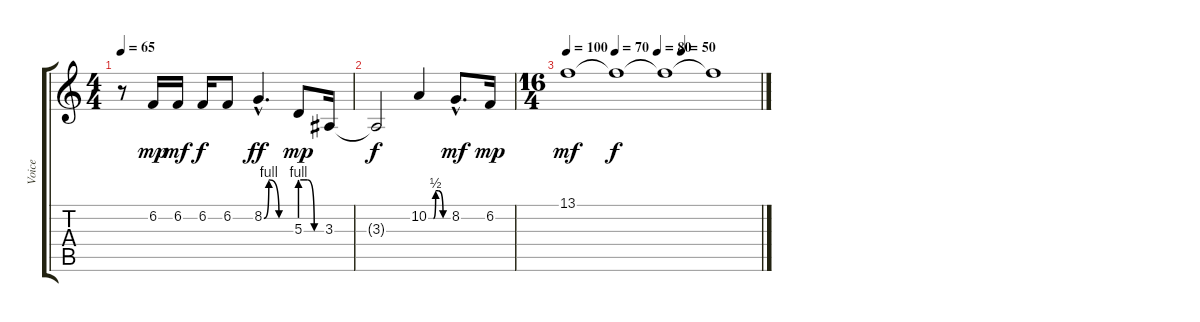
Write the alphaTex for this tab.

\track ("Voice" "Voice") {instrument synthvoice}
\staff {score tabs}
\tuning (E4 B3 G3 D3 A2 E2) {hide}
\ts (4 4)
\tempo 65
\clef g2
\ks c
r.8{dy mp} 6.2.16 6.2.16{dy mf} 6.2.16{dy f} 6.2.8 8.2{be (custom 0 0 11 4 34 0 60 0) hac}.4{d dy ff} 5.3{be (custom 0 4 20 4 40 0 60 0)}.8{dy mp} 3.3.16 |
3.3{t}.2{dy f} 10.2{be (custom 0 0 15 0 22 2 30 2 45 0 60 0)}.4 8.2{hac}.8{d dy mf} 6.2.16{dy mp} |
\ts (16 4)
\tempo 100
\tempo (70 0.25)
\tempo (80 0.46875)
\tempo (50 0.59375)
13.1.1{dy mf volume 0} 13.1{t}.1{dy f} 13.1{t}.1 13.1{t}.1
